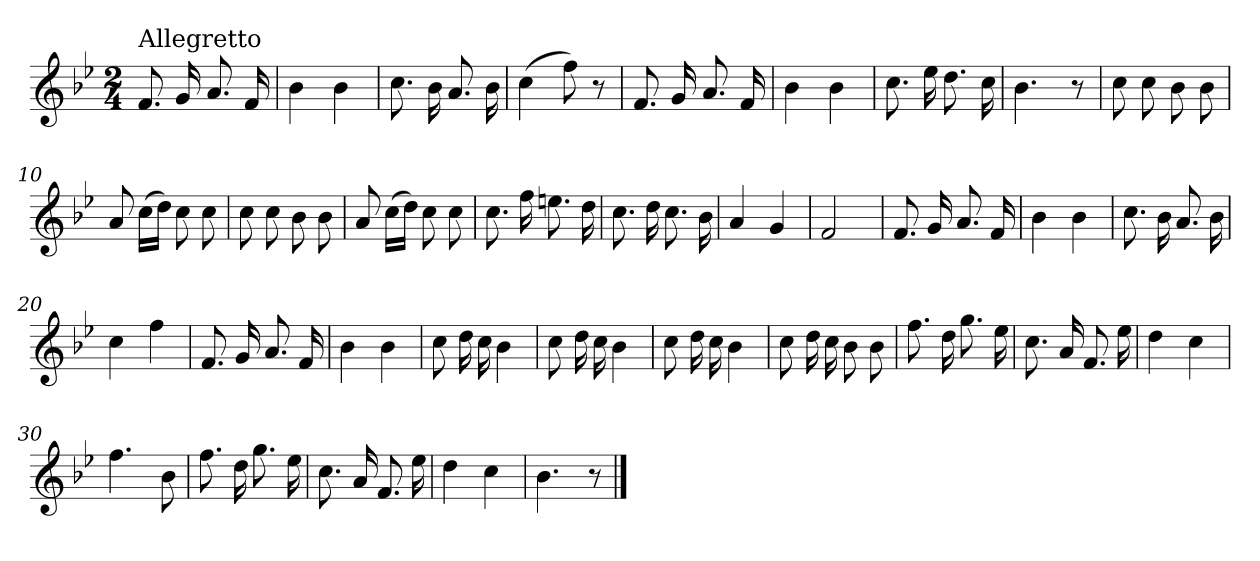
**kern
*part1
*staff1
*clefG2
*k[b-e-]
*B-:
*M2/4
=1
!LO:TX:a:t=Allegretto
8.f/
16g/
8.a/
16f/
=2
4b-\
4b-\
=3
8.cc\
16b-\
8.a/
16b-\
=4
(>4cc\
8ff\)
8r
=5
8.f/
16g/
8.a/
16f/
=6
4b-\
4b-\
=7
8.cc\
16ee-\
8.dd\
16cc\
=8
4.b-\
8r
!!LO:LB:g=z
=9
8cc\
8cc\
8b-\
8b-\
=10
8a/
(>16cc\LL
16dd\JJ)
8cc\
8cc\
=11
8cc\
8cc\
8b-\
8b-\
=12
8a/
(>16cc\LL
16dd\JJ)
8cc\
8cc\
=13
8.cc\
16ff\
8.een\
16dd\
=14
8.cc\
16dd\
8.cc\
16b-\
=15
4a/
4g/
=16
2f/
=17
8.f/
16g/
8.a/
16f/
!!LO:LB:g=z
=18
4b-\
4b-\
=19
8.cc\
16b-\
8.a/
16b-\
=20
4cc\
4ff\
=21
8.f/
16g/
8.a/
16f/
=22
4b-\
4b-\
=23
8cc\
16dd\
16cc\
4b-\
=24
8cc\
16dd\
16cc\
4b-\
=25
8cc\
16dd\
16cc\
4b-\
=26
8cc\
16dd\
16cc\
8b-\
8b-\
!!LO:LB:g=z
=27
8.ff\
16dd\
8.gg\
16ee-\
=28
8.cc\
16a/
8.f/
16ee-\
=29
4dd\
4cc\
=30
4.ff\
8b-\
=31
8.ff\
16dd\
8.gg\
16ee-\
=32
8.cc\
16a/
8.f/
16ee-\
=33
4dd\
4cc\
=34
4.b-\
8r
==
*-
